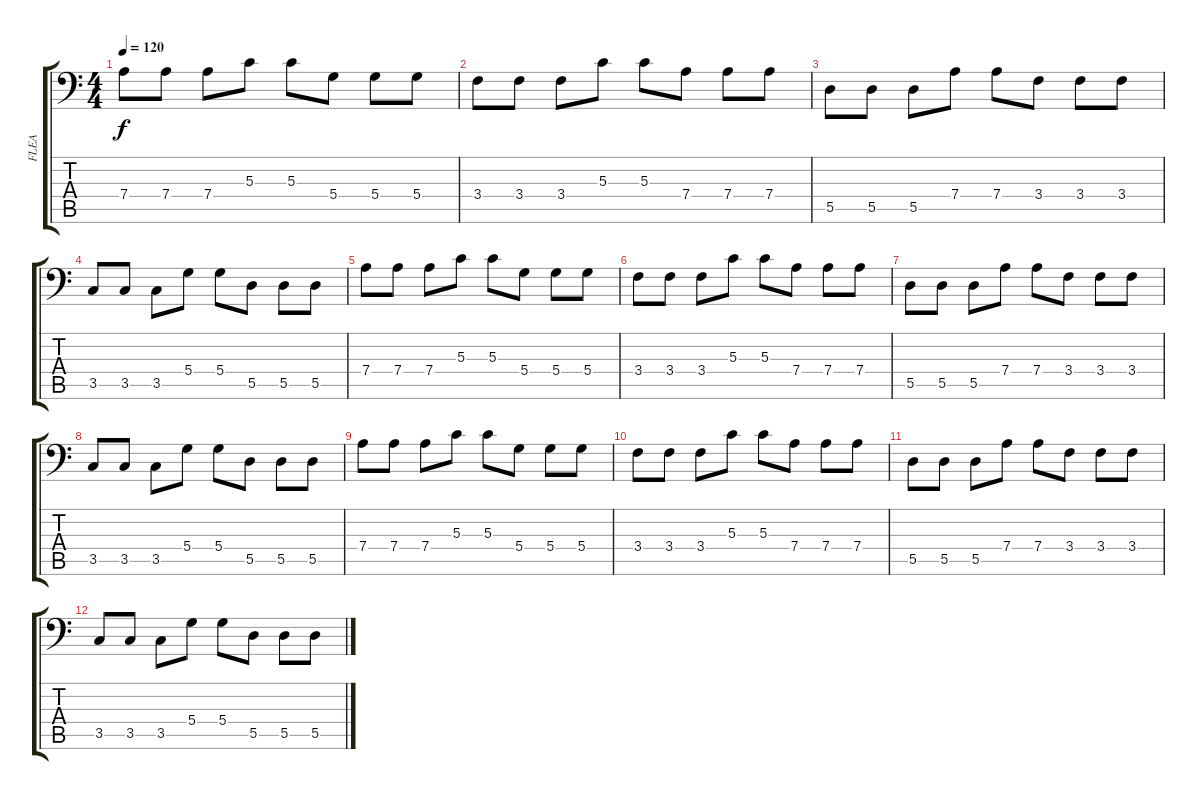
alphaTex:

\track ("FLEA" "FLEA") {instrument electricbassfinger}
\staff {score tabs}
\tuning (E3 B2 G2 D2 A1 E1) {hide}
\ts (4 4)
\tempo 120
\clef f4
\ks c
7.4.8{dy f} 7.4.8 7.4.8 5.3.8 5.3.8 5.4.8 5.4.8 5.4.8 |
3.4.8 3.4.8 3.4.8 5.3.8 5.3.8 7.4.8 7.4.8 7.4.8 |
5.5.8 5.5.8 5.5.8 7.4.8 7.4.8 3.4.8 3.4.8 3.4.8 |
3.5.8 3.5.8 3.5.8 5.4.8 5.4.8 5.5.8 5.5.8 5.5.8 |
7.4.8 7.4.8 7.4.8 5.3.8 5.3.8 5.4.8 5.4.8 5.4.8 |
3.4.8 3.4.8 3.4.8 5.3.8 5.3.8 7.4.8 7.4.8 7.4.8 |
5.5.8 5.5.8 5.5.8 7.4.8 7.4.8 3.4.8 3.4.8 3.4.8 |
3.5.8 3.5.8 3.5.8 5.4.8 5.4.8 5.5.8 5.5.8 5.5.8 |
7.4.8 7.4.8 7.4.8 5.3.8 5.3.8 5.4.8 5.4.8 5.4.8 |
3.4.8 3.4.8 3.4.8 5.3.8 5.3.8 7.4.8 7.4.8 7.4.8 |
5.5.8 5.5.8 5.5.8 7.4.8 7.4.8 3.4.8 3.4.8 3.4.8 |
3.5.8 3.5.8 3.5.8 5.4.8 5.4.8 5.5.8 5.5.8 5.5.8
